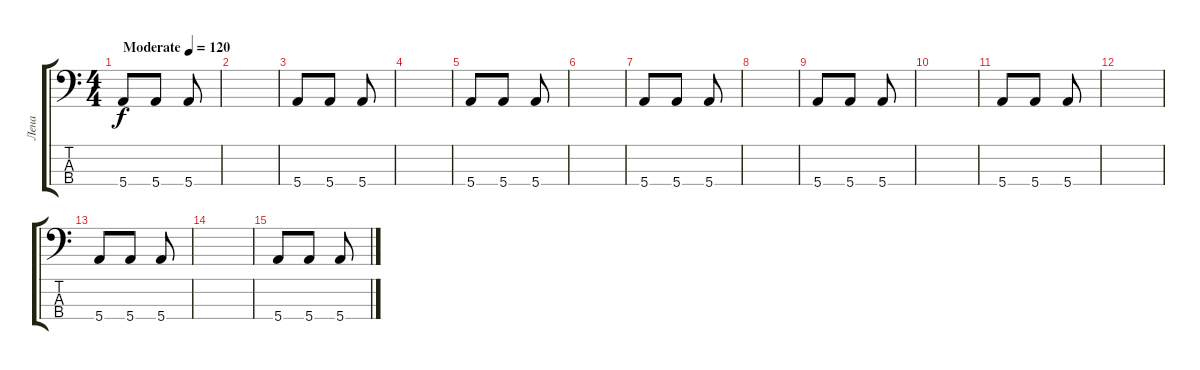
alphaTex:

\track ("Лена" "Лена") {instrument electricbassfinger}
\staff {score tabs}
\tuning (G2 D2 A1 E1) {hide}
\ts (4 4)
\tempo (120 "Moderate")
\clef f4
\ks c
5.4.8{dy f instrument electricbassfinger} 5.4.8 5.4.8 |
|
5.4.8 5.4.8 5.4.8 |
|
5.4.8 5.4.8 5.4.8 |
|
5.4.8 5.4.8 5.4.8 |
|
5.4.8 5.4.8 5.4.8 |
|
5.4.8 5.4.8 5.4.8 |
|
5.4.8 5.4.8 5.4.8 |
|
5.4.8 5.4.8 5.4.8
